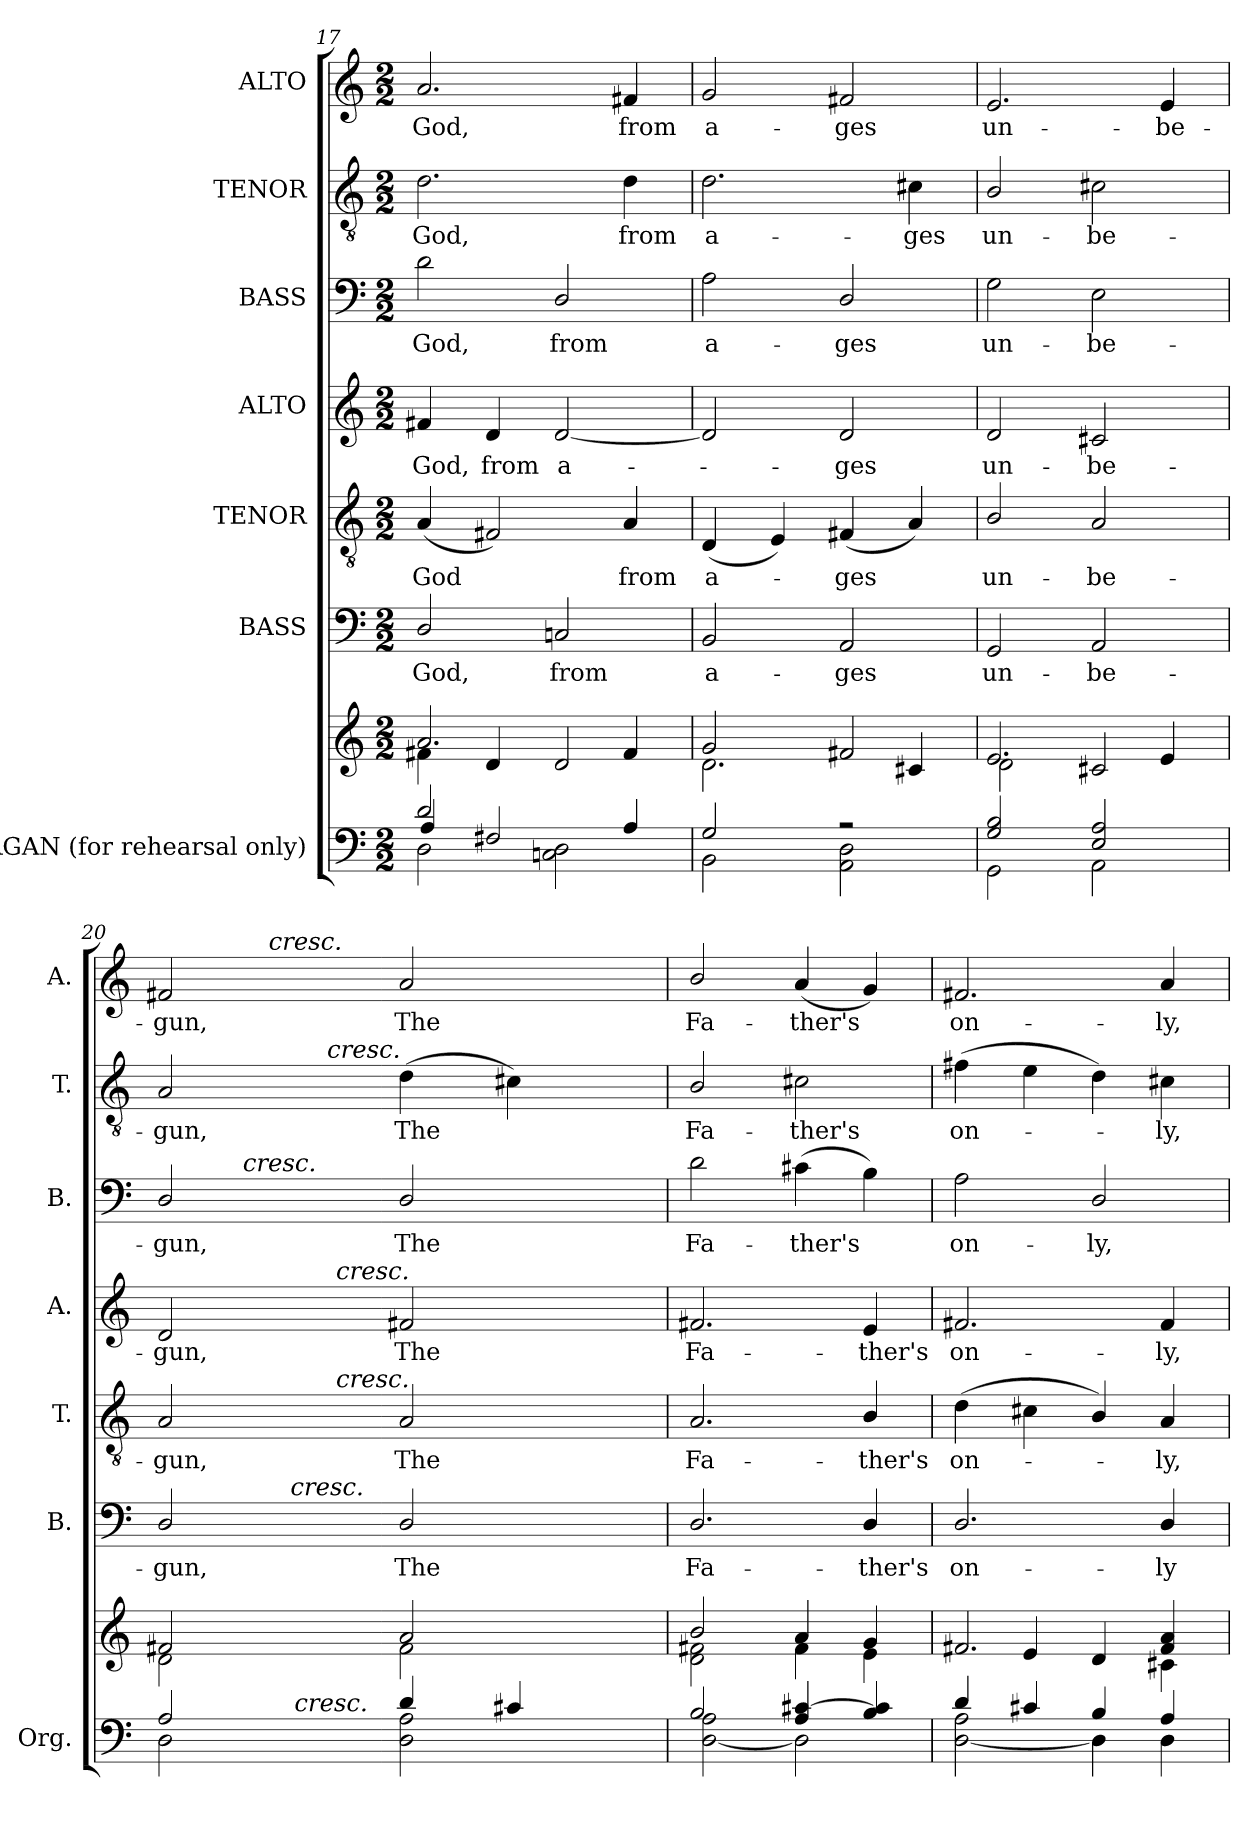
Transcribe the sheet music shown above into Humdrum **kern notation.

**kern	**kern	**kern	**text	**kern	**text	**kern	**text	**kern	**text	**kern	**text	**kern	**text
*part7	*part7	*part6	*part6	*part5	*part5	*part4	*part4	*part3	*part3	*part2	*part2	*part1	*part1
*staff8	*staff7	*staff6	*staff6	*staff5	*staff5	*staff4	*staff4	*staff3	*staff3	*staff2	*staff2	*staff1	*staff1
*I"ORGAN (for rehearsal only)	*	*I"BASS	*	*I"TENOR	*	*I"ALTO	*	*I"BASS	*	*I"TENOR	*	*I"ALTO	*
*I'Org.	*	*I'B.	*	*I'T.	*	*I'A.	*	*I'B.	*	*I'T.	*	*I'A.	*
!!LO:PB:g=z
*clefF4	*clefG2	*clefF4	*	*clefGv2	*	*clefG2	*	*clefF4	*	*clefGv2	*	*clefG2	*
*	*	*	*	*ITrd7c12	*	*	*	*	*	*ITrd7c12	*	*	*
*k[]	*k[]	*k[]	*	*k[]	*	*k[]	*	*k[]	*	*k[]	*	*k[]	*
*C:	*C:	*C:	*	*C:	*	*C:	*	*C:	*	*C:	*	*C:	*
*M2/2	*M2/2	*M2/2	*	*M2/2	*	*M2/2	*	*M2/2	*	*M2/2	*	*M2/2	*
=17	=17	=17	=17	=17	=17	=17	=17	=17	=17	=17	=17	=17	=17
*^	*^	*	*	*	*	*	*	*	*	*	*	*	*
*	*^	*	*	*	*	*	*	*	*	*	*	*	*	*	*
!	!	!	!	!	!	!LO:LY:b:color=#000000	!	!	!	!	!	!	!	!	!	!
!	!	!	!	!	!	!	!	!LO:LY:b:color=#000000	!	!	!	!	!	!	!	!
!	!	!	!	!	!	!	!	!	!	!LO:LY:b:color=#000000	!	!	!	!	!	!
!	!	!	!	!	!	!	!	!	!	!	!	!LO:LY:b:color=#000000	!	!	!	!
!	!	!	!	!	!	!	!	!	!	!	!	!	!	!LO:LY:b:color=#000000	!	!
!	!	!	!	!	!	!	!	!	!	!	!	!	!	!	!	!LO:LY:b:color=#000000
2di/	2Di\	4Ai/	2.ai/	4f#i\	2Di/	God,	(4AAi/	God	4f#i/	God,	2di\	God,	2.Di\	God,	2.ai/	God,
!	!	!	!	!	!	!	!	!	!	!LO:LY:b:color=#000000	!	!	!	!	!	!
.	.	2F#i/	.	4di/	.	.	2FF#i/)	.	4di/	from	.	.	.	.	.	.
!	!	!	!	!	!	!LO:LY:b:color=#000000	!	!	!	!	!	!	!	!	!	!
!	!	!	!	!	!	!	!	!	!	!LO:LY:b:color=#000000	!	!	!	!	!	!
!	!	!	!	!	!	!	!	!	!	!	!	!LO:LY:b:color=#000000	!	!	!	!
2ryy	2Cni\ 2Di	.	.	2di/	2Cni/	from	.	.	[2di/	a-	2Di/	from	.	.	.	.
!	!	!	!	!	!	!	!	!LO:LY:b:color=#000000	!	!	!	!	!	!	!	!
!	!	!	!	!	!	!	!	!	!	!	!	!	!	!LO:LY:b:color=#000000	!	!
!	!	!	!	!	!	!	!	!	!	!	!	!	!	!	!	!LO:LY:b:color=#000000
.	.	4Ai/	4f#i/	.	.	.	4AAi/	from	.	.	.	.	4Di\	from	4f#i/	from
*	*v	*v	*	*	*	*	*	*	*	*	*	*	*	*	*	*
=18	=18	=18	=18	=18	=18	=18	=18	=18	=18	=18	=18	=18	=18	=18	=18
*	*^	*	*	*	*	*	*	*	*	*	*	*	*	*	*
!	!	!	!	!	!	!LO:LY:b:color=#000000	!	!	!	!	!	!	!	!	!	!
*	*v	*v	*	*	*	*	*	*	*	*	*	*	*	*	*	*
*	*^	*	*	*	*	*	*	*	*	*	*	*	*	*	*
!	!	!	!	!	!	!	!	!LO:LY:b:color=#000000	!	!	!	!	!	!	!	!
*	*v	*v	*	*	*	*	*	*	*	*	*	*	*	*	*	*
*	*^	*	*	*	*	*	*	*	*	*	*	*	*	*	*
!	!	!	!	!	!	!	!	!	!	!	!	!LO:LY:b:color=#000000	!	!	!	!
*	*v	*v	*	*	*	*	*	*	*	*	*	*	*	*	*	*
*	*^	*	*	*	*	*	*	*	*	*	*	*	*	*	*
!	!	!	!	!	!	!	!	!	!	!	!	!	!	!LO:LY:b:color=#000000	!	!
*	*v	*v	*	*	*	*	*	*	*	*	*	*	*	*	*	*
*	*^	*	*	*	*	*	*	*	*	*	*	*	*	*	*
!	!	!	!	!	!	!	!	!	!	!	!	!	!	!	!	!LO:LY:b:color=#000000
*	*v	*v	*	*	*	*	*	*	*	*	*	*	*	*	*	*
2Gi/	2BBi\	2gi/	2.di\	2BBi/	a-	(4DDi/	a-	2di/]	.	2Ai\	a-	2.Di\	a-	2gi/	a-
.	.	.	.	.	.	4EEi/)	.	.	.	.	.	.	.	.	.
!	!	!	!	!	!LO:LY:b:color=#000000	!	!	!	!	!	!	!	!	!	!
!	!	!	!	!	!	!	!LO:LY:b:color=#000000	!	!	!	!	!	!	!	!
!	!	!	!	!	!	!	!	!	!LO:LY:b:color=#000000	!	!	!	!	!	!
!	!	!	!	!	!	!	!	!	!	!	!LO:LY:b:color=#000000	!	!	!	!
!	!	!	!	!	!	!	!	!	!	!	!	!	!	!	!LO:LY:b:color=#000000
2r	2AAi\ 2Di	2f#i/	.	2AAi/	-ges	(4FF#i/	-ges	2di/	-ges	2Di/	-ges	.	.	2f#i/	-ges
!	!	!	!	!	!	!	!	!	!	!	!	!	!LO:LY:b:color=#000000	!	!
.	.	.	4c#i/	.	.	4AAi/)	.	.	.	.	.	4C#i\	-ges	.	.
=19	=19	=19	=19	=19	=19	=19	=19	=19	=19	=19	=19	=19	=19	=19	=19
!	!	!	!	!	!LO:LY:b:color=#000000	!	!	!	!	!	!	!	!	!	!
!	!	!	!	!	!	!	!LO:LY:b:color=#000000	!	!	!	!	!	!	!	!
!	!	!	!	!	!	!	!	!	!LO:LY:b:color=#000000	!	!	!	!	!	!
!	!	!	!	!	!	!	!	!	!	!	!LO:LY:b:color=#000000	!	!	!	!
!	!	!	!	!	!	!	!	!	!	!	!	!	!LO:LY:b:color=#000000	!	!
!	!	!	!	!	!	!	!	!	!	!	!	!	!	!	!LO:LY:b:color=#000000
2Gi/ 2Bi	2GGi\	2.ei/	2di\	2GGi/	un-	2BBi/	un-	2di/	un-	2Gi\	un-	2BBi/	un-	2.ei/	un-
!	!	!	!	!	!LO:LY:b:color=#000000	!	!	!	!	!	!	!	!	!	!
!	!	!	!	!	!	!	!LO:LY:b:color=#000000	!	!	!	!	!	!	!	!
!	!	!	!	!	!	!	!	!	!LO:LY:b:color=#000000	!	!	!	!	!	!
!	!	!	!	!	!	!	!	!	!	!	!LO:LY:b:color=#000000	!	!	!	!
!	!	!	!	!	!	!	!	!	!	!	!	!	!LO:LY:b:color=#000000	!	!
2Ei/ 2Ai	2AAi\	.	2c#i/	2AAi/	-be-	2AAi/	-be-	2c#i/	-be-	2Ei\	-be-	2C#i\	-be-	.	.
!	!	!	!	!	!	!	!	!	!	!	!	!	!	!	!LO:LY:b:color=#000000
.	.	4ei/	.	.	.	.	.	.	.	.	.	.	.	4ei/	-be-
=20	=20	=20	=20	=20	=20	=20	=20	=20	=20	=20	=20	=20	=20	=20	=20
!	!	!	!	!	!LO:LY:b:color=#000000	!	!	!	!	!	!	!	!	!	!
!	!	!	!	!	!	!	!LO:LY:b:color=#000000	!	!	!	!	!	!	!	!
!	!	!	!	!	!	!	!	!	!LO:LY:b:color=#000000	!	!	!	!	!	!
!	!	!	!	!	!	!	!	!	!	!	!LO:LY:b:color=#000000	!	!	!	!
!	!	!	!	!	!	!	!	!	!	!	!	!	!LO:LY:b:color=#000000	!	!
!	!	!	!	!	!	!	!	!	!	!	!	!	!	!	!LO:LY:b:color=#000000
*	*^	*	*	*^	*	*^	*	*^	*	*^	*	*^	*	*^	*
2Ai/	2Di\	8ryy	2f#i/	2di\	2Di/	8ryy	-gun,	2AAi/	4ryy	-gun,	2di/	4ryy	-gun,	2Di/	8ryy	-gun,	2AAi/	4ryy	-gun,	2f#i/	8ryy	-gun,
.	.	16ryy	.	.	.	16ryy	.	.	.	.	.	.	.	.	32ryy	.	.	.	.	.	16ryy	.
.	.	.	.	.	.	.	.	.	.	.	.	.	.	.	64ryy	.	.	.	.	.	.	.
.	.	.	.	.	.	.	.	.	.	.	.	.	.	.	256..ryy	.	.	.	.	.	.	.
!	!	!	!	!	!	!	!	!	!	!	!	!	!	!	!LO:TX:a:i:t=cresc.	!	!	!	!	!	!	!
.	.	.	.	.	.	.	.	.	.	.	.	.	.	.	2ryy	.	.	.	.	.	.	.
.	.	32ryy	.	.	.	32ryy	.	.	.	.	.	.	.	.	.	.	.	.	.	.	64ryy	.
.	.	.	.	.	.	.	.	.	.	.	.	.	.	.	.	.	.	.	.	.	512.ryy	.
!	!	!	!	!	!	!	!	!	!	!	!	!	!	!	!	!	!	!	!	!	!LO:TX:a:i:t=cresc.	!
.	.	.	.	.	.	.	.	.	.	.	.	.	.	.	.	.	.	.	.	.	2ryy	.
.	.	128...ryy	.	.	.	128.ryy	.	.	.	.	.	.	.	.	.	.	.	.	.	.	.	.
!	!	!	!	!	!	!LO:TX:a:i:t=cresc.	!	!	!	!	!	!	!	!	!	!	!	!	!	!	!	!
.	.	.	.	.	.	2ryy	.	.	.	.	.	.	.	.	.	.	.	.	.	.	.	.
!	!	!LO:TX:a:i:t=cresc.	!	!	!	!	!	!	!	!	!	!	!	!	!	!	!	!	!	!	!	!
.	.	2ryy	.	.	.	.	.	.	.	.	.	.	.	.	.	.	.	.	.	.	.	.
.	.	.	.	.	.	.	.	.	64ryy	.	.	64ryy	.	.	.	.	.	64ryy	.	.	.	.
.	.	.	.	.	.	.	.	.	128...ryy	.	.	128...ryy	.	.	.	.	.	256ryy	.	.	.	.
.	.	.	.	.	.	.	.	.	.	.	.	.	.	.	.	.	.	1024ryy	.	.	.	.
!	!	!	!	!	!	!	!	!	!	!	!	!	!	!	!	!	!	!LO:TX:a:i:t=cresc.	!	!	!	!
.	.	.	.	.	.	.	.	.	.	.	.	.	.	.	.	.	.	2ryy	.	.	.	.
!	!	!	!	!	!	!	!	!	!	!	!	!LO:TX:a:i:t=cresc.	!	!	!	!	!	!	!	!	!	!
!	!	!	!	!	!	!	!	!	!LO:TX:a:i:t=cresc.	!	!	!	!	!	!	!	!	!	!	!	!	!
.	.	.	.	.	.	.	.	.	2ryy	.	.	2ryy	.	.	.	.	.	.	.	.	.	.
!	!	!	!	!	!	!	!LO:LY:b:color=#000000	!	!	!	!	!	!	!	!	!	!	!	!	!	!	!
!	!	!	!	!	!	!	!	!	!	!LO:LY:b:color=#000000	!	!	!	!	!	!	!	!	!	!	!	!
!	!	!	!	!	!	!	!	!	!	!	!	!	!LO:LY:b:color=#000000	!	!	!	!	!	!	!	!	!
!	!	!	!	!	!	!	!	!	!	!	!	!	!	!	!	!LO:LY:b:color=#000000	!	!	!	!	!	!
!	!	!	!	!	!	!	!	!	!	!	!	!	!	!	!	!	!	!	!LO:LY:b:color=#000000	!	!	!
!	!	!	!	!	!	!	!	!	!	!	!	!	!	!	!	!	!	!	!	!	!	!LO:LY:b:color=#000000
4di/	2Di\ 2Ai	.	2ai/	2f#i\	2Di/	.	The	2AAi/	.	The	2f#i/	.	The	2Di/	.	The	(4Di\	.	The	2ai/	.	The
.	.	.	.	.	.	.	.	.	.	.	.	.	.	.	4ryy	.	.	.	.	.	.	.
.	.	.	.	.	.	.	.	.	.	.	.	.	.	.	.	.	.	.	.	.	4ryy	.
.	.	.	.	.	.	4ryy	.	.	.	.	.	.	.	.	.	.	.	.	.	.	.	.
.	.	4ryy	.	.	.	.	.	.	.	.	.	.	.	.	.	.	.	.	.	.	.	.
4c#i/	.	.	.	.	.	.	.	.	.	.	.	.	.	.	.	.	4C#i\)	.	.	.	.	.
.	.	.	.	.	.	.	.	.	.	.	.	.	.	.	.	.	.	8ryy	.	.	.	.
.	.	.	.	.	.	.	.	.	8ryy	.	.	8ryy	.	.	.	.	.	.	.	.	.	.
.	.	.	.	.	.	.	.	.	.	.	.	.	.	.	.	.	.	16ryy	.	.	.	.
.	.	.	.	.	.	.	.	.	16ryy	.	.	16ryy	.	.	.	.	.	.	.	.	.	.
.	.	.	.	.	.	.	.	.	.	.	.	.	.	.	16ryy	.	.	.	.	.	.	.
.	.	.	.	.	.	.	.	.	.	.	.	.	.	.	.	.	.	.	.	.	32ryy	.
.	.	.	.	.	.	.	.	.	.	.	.	.	.	.	.	.	.	32ryy	.	.	.	.
.	.	.	.	.	.	.	.	.	32ryy	.	.	32ryy	.	.	.	.	.	.	.	.	.	.
.	.	.	.	.	.	64ryy	.	.	.	.	.	.	.	.	.	.	.	.	.	.	.	.
.	.	64ryy	.	.	.	.	.	.	.	.	.	.	.	.	.	.	.	.	.	.	.	.
.	.	.	.	.	.	.	.	.	.	.	.	.	.	.	.	.	.	.	.	.	128ryy	.
.	.	.	.	.	.	.	.	.	.	.	.	.	.	.	.	.	.	128ryy	.	.	.	.
.	.	.	.	.	.	.	.	.	.	.	.	.	.	.	128ryy	.	.	.	.	.	.	.
.	.	.	.	.	.	.	.	.	.	.	.	.	.	.	.	.	.	.	.	.	256ryy	.
.	.	.	.	.	.	256ryy	.	.	.	.	.	.	.	.	.	.	.	.	.	.	.	.
.	.	.	.	.	.	.	.	.	.	.	.	.	.	.	.	.	.	512.ryy	.	.	.	.
.	.	1024ryy	.	.	.	.	.	.	1024ryy	.	.	1024ryy	.	.	1024ryy	.	.	.	.	.	1024ryy	.
*	*	*	*	*	*v	*v	*	*	*	*	*v	*v	*	*v	*v	*	*v	*v	*	*v	*v	*
*	*v	*v	*	*	*	*	*v	*v	*	*	*	*	*	*	*	*	*
=21	=21	=21	=21	=21	=21	=21	=21	=21	=21	=21	=21	=21	=21	=21	=21
*	*^	*	*	*^	*	*^	*	*^	*	*^	*	*^	*	*^	*
!	!	!	!	!	!	!	!LO:LY:b:color=#000000	!	!	!	!	!	!	!	!	!	!	!	!	!	!	!
*	*	*	*	*	*v	*v	*	*	*	*	*v	*v	*	*v	*v	*	*v	*v	*	*v	*v	*
*	*v	*v	*	*	*	*	*v	*v	*	*	*	*	*	*	*	*	*
*	*^	*	*	*^	*	*^	*	*^	*	*^	*	*^	*	*^	*
!	!	!	!	!	!	!	!	!	!	!LO:LY:b:color=#000000	!	!	!	!	!	!	!	!	!	!	!	!
*	*	*	*	*	*v	*v	*	*	*	*	*v	*v	*	*v	*v	*	*v	*v	*	*v	*v	*
*	*v	*v	*	*	*	*	*v	*v	*	*	*	*	*	*	*	*	*
*	*^	*	*	*^	*	*^	*	*^	*	*^	*	*^	*	*^	*
!	!	!	!	!	!	!	!	!	!	!	!	!	!LO:LY:b:color=#000000	!	!	!	!	!	!	!	!	!
*	*	*	*	*	*v	*v	*	*	*	*	*v	*v	*	*v	*v	*	*v	*v	*	*v	*v	*
*	*v	*v	*	*	*	*	*v	*v	*	*	*	*	*	*	*	*	*
*	*^	*	*	*^	*	*^	*	*^	*	*^	*	*^	*	*^	*
!	!	!	!	!	!	!	!	!	!	!	!	!	!	!	!	!LO:LY:b:color=#000000	!	!	!	!	!	!
*	*	*	*	*	*v	*v	*	*	*	*	*v	*v	*	*v	*v	*	*v	*v	*	*v	*v	*
*	*v	*v	*	*	*	*	*v	*v	*	*	*	*	*	*	*	*	*
*	*^	*	*	*^	*	*^	*	*^	*	*^	*	*^	*	*^	*
!	!	!	!	!	!	!	!	!	!	!	!	!	!	!	!	!	!	!	!LO:LY:b:color=#000000	!	!	!
*	*	*	*	*	*v	*v	*	*	*	*	*v	*v	*	*v	*v	*	*v	*v	*	*v	*v	*
*	*v	*v	*	*	*	*	*v	*v	*	*	*	*	*	*	*	*	*
*	*^	*	*	*^	*	*^	*	*^	*	*^	*	*^	*	*^	*
!	!	!	!	!	!	!	!	!	!	!	!	!	!	!	!	!	!	!	!	!	!	!LO:LY:b:color=#000000
*	*	*	*	*	*v	*v	*	*	*	*	*v	*v	*	*v	*v	*	*v	*v	*	*v	*v	*
*	*v	*v	*	*	*	*	*v	*v	*	*	*	*	*	*	*	*	*
2Bi/	[2Di\ 2Ai	2bi/	2di\ 2f#i	2.Di/	Fa-	2.AAi/	Fa-	2.f#i/	Fa-	2di\	Fa-	2BBi/	Fa-	2bi/	Fa-
!	!	!	!	!	!	!	!	!	!	!	!LO:LY:b:color=#000000	!	!	!	!
!	!	!	!	!	!	!	!	!	!	!	!	!	!LO:LY:b:color=#000000	!	!
!	!	!	!	!	!	!	!	!	!	!	!	!	!	!	!LO:LY:b:color=#000000
4Ai/ [4c#i	2Di\]	4ai/	4f#i\	.	.	.	.	.	.	(4c#i\	-ther's	2C#i\	-ther's	(4ai/	-ther's
!	!	!	!	!	!LO:LY:b:color=#000000	!	!	!	!	!	!	!	!	!	!
!	!	!	!	!	!	!	!LO:LY:b:color=#000000	!	!	!	!	!	!	!	!
!	!	!	!	!	!	!	!	!	!LO:LY:b:color=#000000	!	!	!	!	!	!
4Bi/ 4c#i]	.	4gi/	4ei\	4Di/	-ther's	4BBi/	-ther's	4ei/	-ther's	4Bi\)	.	.	.	4gi/)	.
=22	=22	=22	=22	=22	=22	=22	=22	=22	=22	=22	=22	=22	=22	=22	=22
!	!	!	!	!	!LO:LY:b:color=#000000	!	!	!	!	!	!	!	!	!	!
!	!	!	!	!	!	!	!LO:LY:b:color=#000000	!	!	!	!	!	!	!	!
!	!	!	!	!	!	!	!	!	!LO:LY:b:color=#000000	!	!	!	!	!	!
!	!	!	!	!	!	!	!	!	!	!	!LO:LY:b:color=#000000	!	!	!	!
!	!	!	!	!	!	!	!	!	!	!	!	!	!LO:LY:b:color=#000000	!	!
!	!	!	!	!	!	!	!	!	!	!	!	!	!	!	!LO:LY:b:color=#000000
4di/	[2Di\ 2Ai	2.f#i/	4ryy	2.Di/	on-	(4Di\	on-	2.f#i/	on-	2Ai\	on-	(4F#i\	on-	2.f#i/	on-
4c#i/	.	.	4ei/	.	.	4C#i\	.	.	.	.	.	4Ei\	.	.	.
!	!	!	!	!	!	!	!	!	!	!	!LO:LY:b:color=#000000	!	!	!	!
4Bi/	4Di\]	.	4di/	.	.	4BBi/)	.	.	.	2Di/	-ly,	4Di\)	.	.	.
!	!	!	!	!	!LO:LY:b:color=#000000	!	!	!	!	!	!	!	!	!	!
!	!	!	!	!	!	!	!LO:LY:b:color=#000000	!	!	!	!	!	!	!	!
!	!	!	!	!	!	!	!	!	!LO:LY:b:color=#000000	!	!	!	!	!	!
!	!	!	!	!	!	!	!	!	!	!	!	!	!LO:LY:b:color=#000000	!	!
!	!	!	!	!	!	!	!	!	!	!	!	!	!	!	!LO:LY:b:color=#000000
4Ai/	4Di\	4f#i/ 4ai	4c#i\	4Di/	-ly	4AAi/	-ly,	4f#i/	-ly,	.	.	4C#i\	-ly,	4ai/	-ly,
*v	*v	*	*	*	*	*	*	*	*	*	*	*	*	*	*
*	*v	*v	*	*	*	*	*	*	*	*	*	*	*	*
=	=	=	=	=	=	=	=	=	=	=	=	=	=
*-	*-	*-	*-	*-	*-	*-	*-	*-	*-	*-	*-	*-	*-
